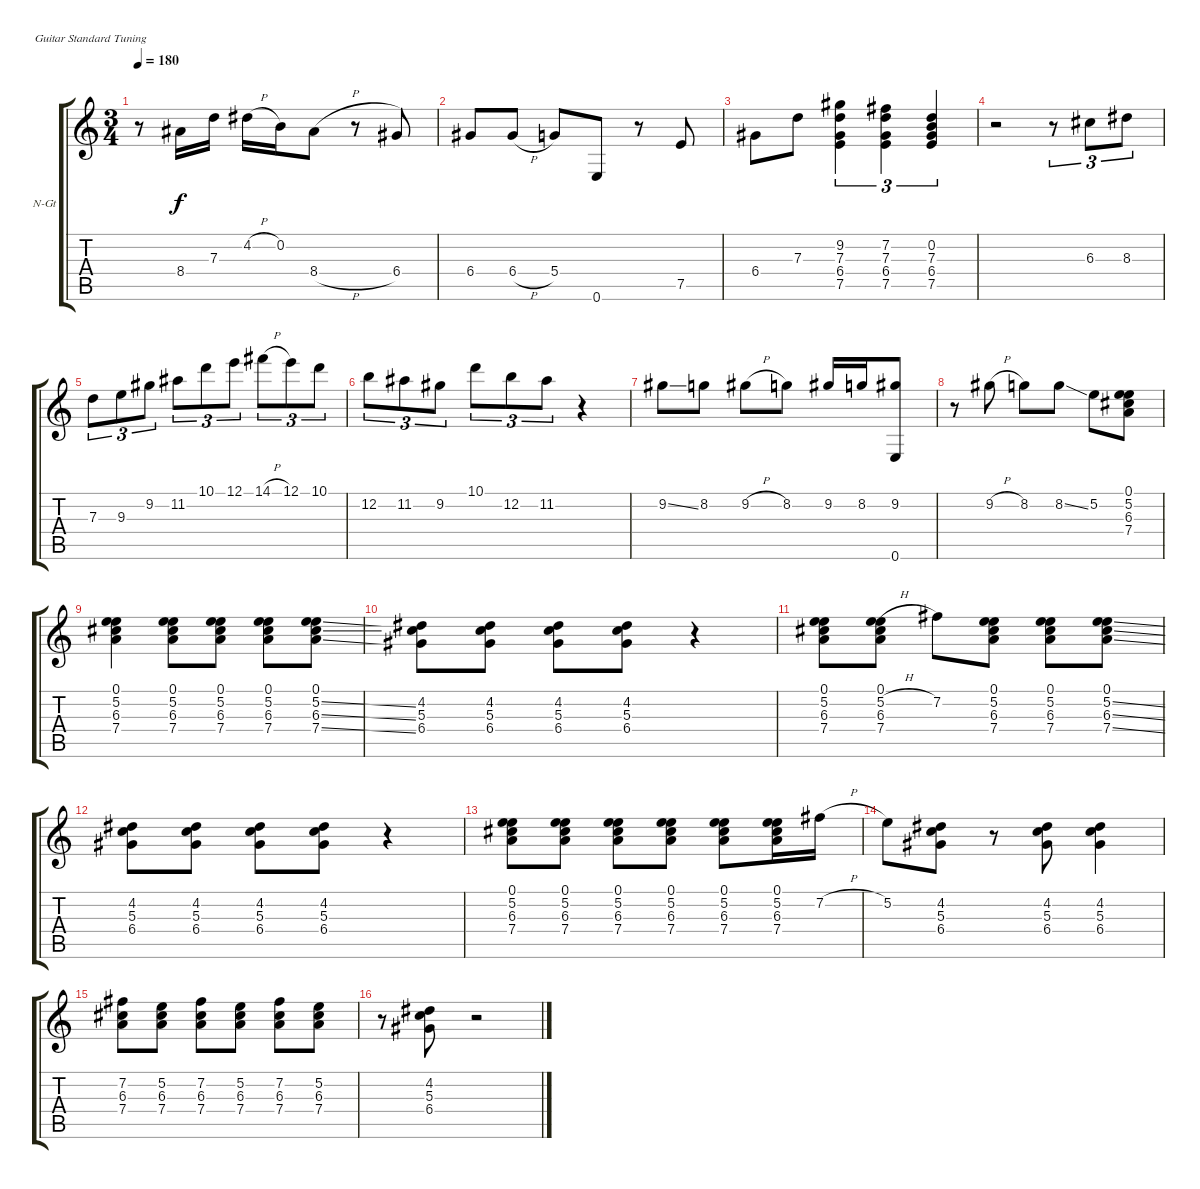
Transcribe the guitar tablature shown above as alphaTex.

\bracketExtendMode groupsimilarinstruments
\firstSystemTrackNameOrientation horizontal
\otherSystemsTrackNameOrientation horizontal
\track ("" "N-Gt") {instrument acousticguitarnylon}
\staff {score tabs}
\tuning (E4 B3 G3 D3 A2 E2)
\ts (3 4)
\tempo 180
\clef g2
\ks c
r.8{dy f} 8.4.16 7.3.16 4.2{h}.16 0.2.16 8.4{h}.8 r.8 6.4.8 |
6.4.8 6.4{h}.8 5.4.8 0.6.8 r.8 7.5.8 |
6.4.8 7.3.8 (9.2 7.3 6.4 7.5).4{tu (3 2)} (7.2 7.3 6.4 7.5).4{tu (3 2)} (0.2 7.3 6.4 7.5).4{tu (3 2)} |
r.2 r.8{tu (3 2)} 6.3.8{tu (3 2)} 8.3.8{tu (3 2)} |
7.3.8{tu (3 2)} 9.3.8{tu (3 2)} 9.2.8{tu (3 2)} 11.2.8{tu (3 2)} 10.1.8{tu (3 2)} 12.1.8{tu (3 2)} 14.1{h}.8{tu (3 2)} 12.1.8{tu (3 2)} 10.1.8{tu (3 2)} |
12.2.8{tu (3 2)} 11.2.8{tu (3 2)} 9.2.8{tu (3 2)} 10.1.8{tu (3 2)} 12.2.8{tu (3 2)} 11.2.8{tu (3 2)} r.4 |
9.2{ss}.8 8.2.8 9.2{h}.8 8.2.8 9.2.16 8.2.16 (9.2 0.6).8 |
r.8 9.2{h}.8 8.2.8 8.2{ss}.8 5.2.8 (0.1 5.2 6.3 7.4).8 |
(0.1 5.2 6.3 7.4).4 (0.1 5.2 6.3 7.4).8 (0.1 5.2 6.3 7.4).8 (0.1 5.2 6.3 7.4).8 (0.1 5.2{ss} 6.3{ss} 7.4{ss}).8 |
(4.2 5.3 6.4).8 (4.2 5.3 6.4).8 (4.2 5.3 6.4).8 (4.2 5.3 6.4).8 r.4 |
(0.1 5.2 6.3 7.4).8 (0.1 5.2{h} 6.3 7.4).8 7.2.8 (0.1 5.2 6.3 7.4).8 (0.1 5.2 6.3 7.4).8 (0.1 5.2{ss} 6.3{ss} 7.4{ss}).8 |
(4.2 5.3 6.4).8 (4.2 5.3 6.4).8 (4.2 5.3 6.4).8 (4.2 5.3 6.4).8 r.4 |
(0.1 5.2 6.3 7.4).8 (0.1 5.2 6.3 7.4).8 (0.1 5.2 6.3 7.4).8 (0.1 5.2 6.3 7.4).8 (0.1 5.2 6.3 7.4).8 (0.1 5.2 6.3 7.4).16 7.2{h}.16 |
5.2.8 (4.2 5.3 6.4).8 r.8 (4.2 5.3 6.4).8 (4.2 5.3 6.4).4 |
(7.2 6.3 7.4).8 (5.2 6.3 7.4).8 (7.2 6.3 7.4).8 (5.2 6.3 7.4).8 (7.2 6.3 7.4).8 (5.2 6.3 7.4).8 |
r.8 (4.2 5.3 6.4).8 r.2
